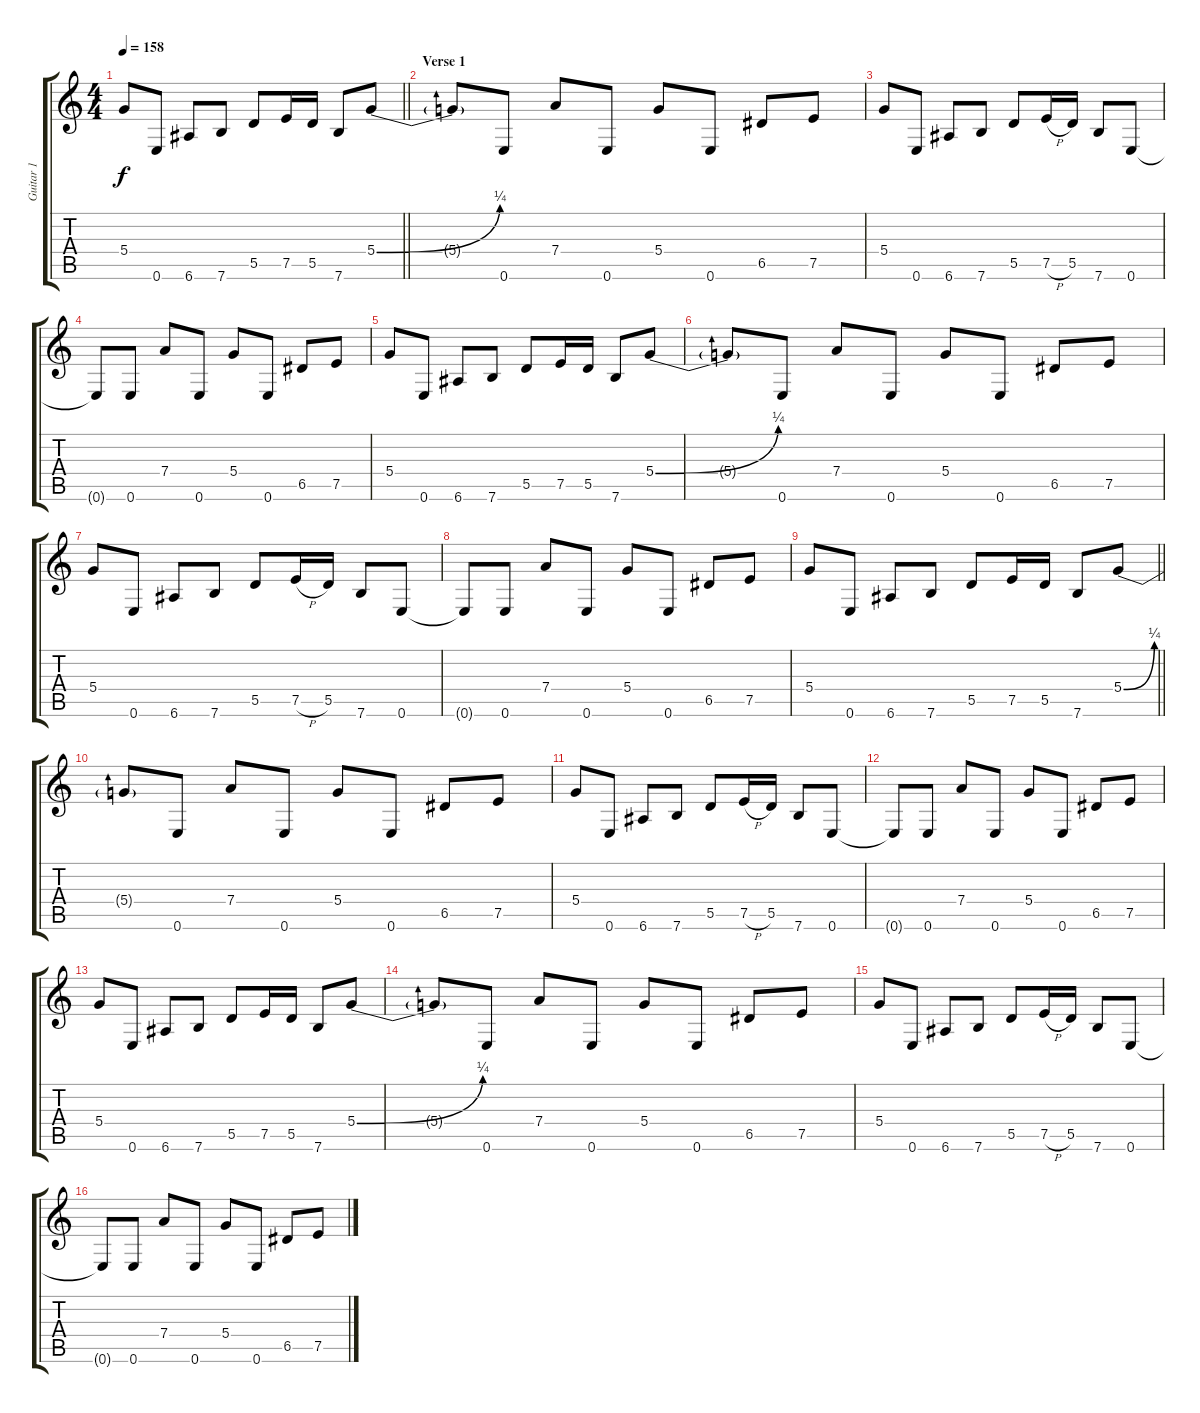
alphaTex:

\track ("Guitar 1" "Guitar 1") {instrument distortionguitar}
\staff {score tabs}
\tuning (E4 B3 G3 D3 A2 E2) {hide}
\ts (4 4)
\tempo 158
\clef g2
\barLineRight lightlight
\ks c
5.4.8{dy f} 0.6.8 6.6.8 7.6.8 5.5.8 7.5.16 5.5.16 7.6.8 5.4{be (bend 0 0 60 1)}.8 |
\section ("" "Verse 1")
5.4{t}.8 0.6.8 7.4.8 0.6.8 5.4.8 0.6.8 6.5.8 7.5.8 |
5.4.8 0.6.8 6.6.8 7.6.8 5.5.8 7.5{h}.16 5.5.16 7.6.8 0.6.8 |
0.6{t}.8 0.6.8 7.4.8 0.6.8 5.4.8 0.6.8 6.5.8 7.5.8 |
5.4.8 0.6.8 6.6.8 7.6.8 5.5.8 7.5.16 5.5.16 7.6.8 5.4{be (bend 0 0 60 1)}.8 |
5.4{t}.8 0.6.8 7.4.8 0.6.8 5.4.8 0.6.8 6.5.8 7.5.8 |
5.4.8 0.6.8 6.6.8 7.6.8 5.5.8 7.5{h}.16 5.5.16 7.6.8 0.6.8 |
0.6{t}.8 0.6.8 7.4.8 0.6.8 5.4.8 0.6.8 6.5.8 7.5.8 |
\barLineRight lightlight
5.4.8 0.6.8 6.6.8 7.6.8 5.5.8 7.5.16 5.5.16 7.6.8 5.4{be (bend 0 0 60 1)}.8 |
5.4{t}.8 0.6.8 7.4.8 0.6.8 5.4.8 0.6.8 6.5.8 7.5.8 |
5.4.8 0.6.8 6.6.8 7.6.8 5.5.8 7.5{h}.16 5.5.16 7.6.8 0.6.8 |
0.6{t}.8 0.6.8 7.4.8 0.6.8 5.4.8 0.6.8 6.5.8 7.5.8 |
5.4.8 0.6.8 6.6.8 7.6.8 5.5.8 7.5.16 5.5.16 7.6.8 5.4{be (bend 0 0 60 1)}.8 |
5.4{t}.8 0.6.8 7.4.8 0.6.8 5.4.8 0.6.8 6.5.8 7.5.8 |
5.4.8 0.6.8 6.6.8 7.6.8 5.5.8 7.5{h}.16 5.5.16 7.6.8 0.6.8 |
0.6{t}.8 0.6.8 7.4.8 0.6.8 5.4.8 0.6.8 6.5.8 7.5.8
